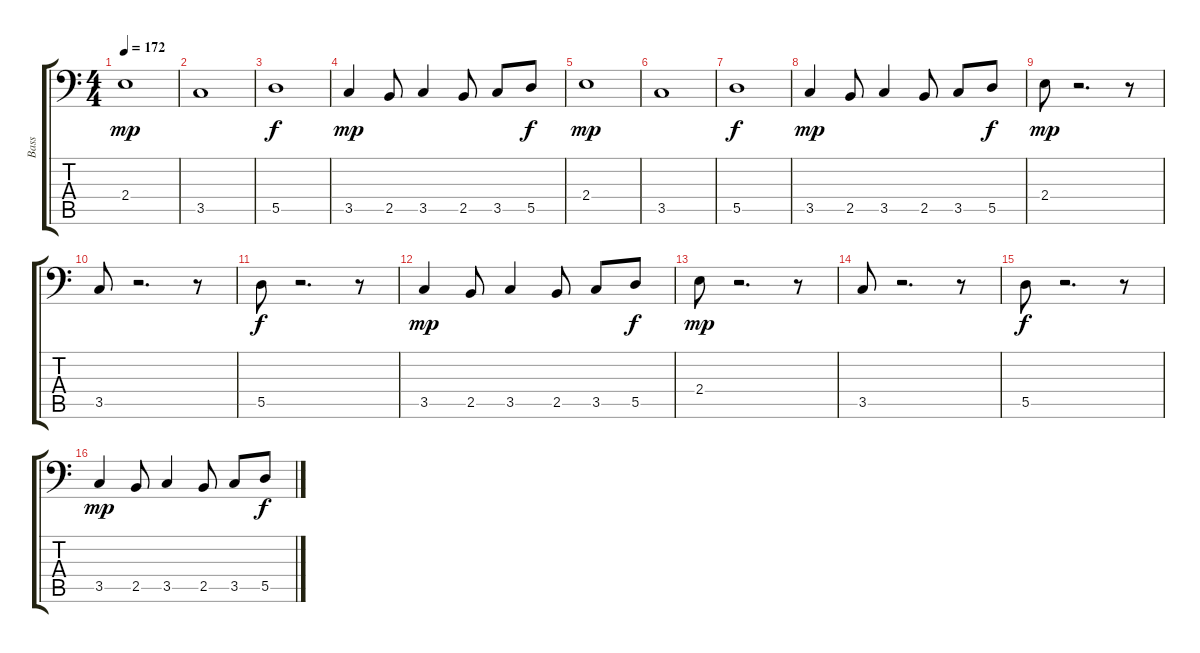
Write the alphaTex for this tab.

\track ("Bass" "Bass") {instrument electricbassfinger}
\staff {score tabs}
\tuning (E3 B2 G2 D2 A1 E1) {hide}
\ts (4 4)
\tempo 172
\clef f4
\ks c
2.4.1{dy mp} |
3.5.1 |
5.5.1{dy f} |
3.5.4{dy mp} 2.5.8 3.5.4 2.5.8 3.5.8 5.5.8{dy f} |
2.4.1{dy mp} |
3.5.1 |
5.5.1{dy f} |
3.5.4{dy mp} 2.5.8 3.5.4 2.5.8 3.5.8 5.5.8{dy f} |
2.4.8{dy mp} r.2{d} r.8 |
3.5.8 r.2{d} r.8 |
5.5.8{dy f} r.2{d} r.8 |
3.5.4{dy mp} 2.5.8 3.5.4 2.5.8 3.5.8 5.5.8{dy f} |
2.4.8{dy mp} r.2{d} r.8 |
3.5.8 r.2{d} r.8 |
5.5.8{dy f} r.2{d} r.8 |
3.5.4{dy mp} 2.5.8 3.5.4 2.5.8 3.5.8 5.5.8{dy f}
